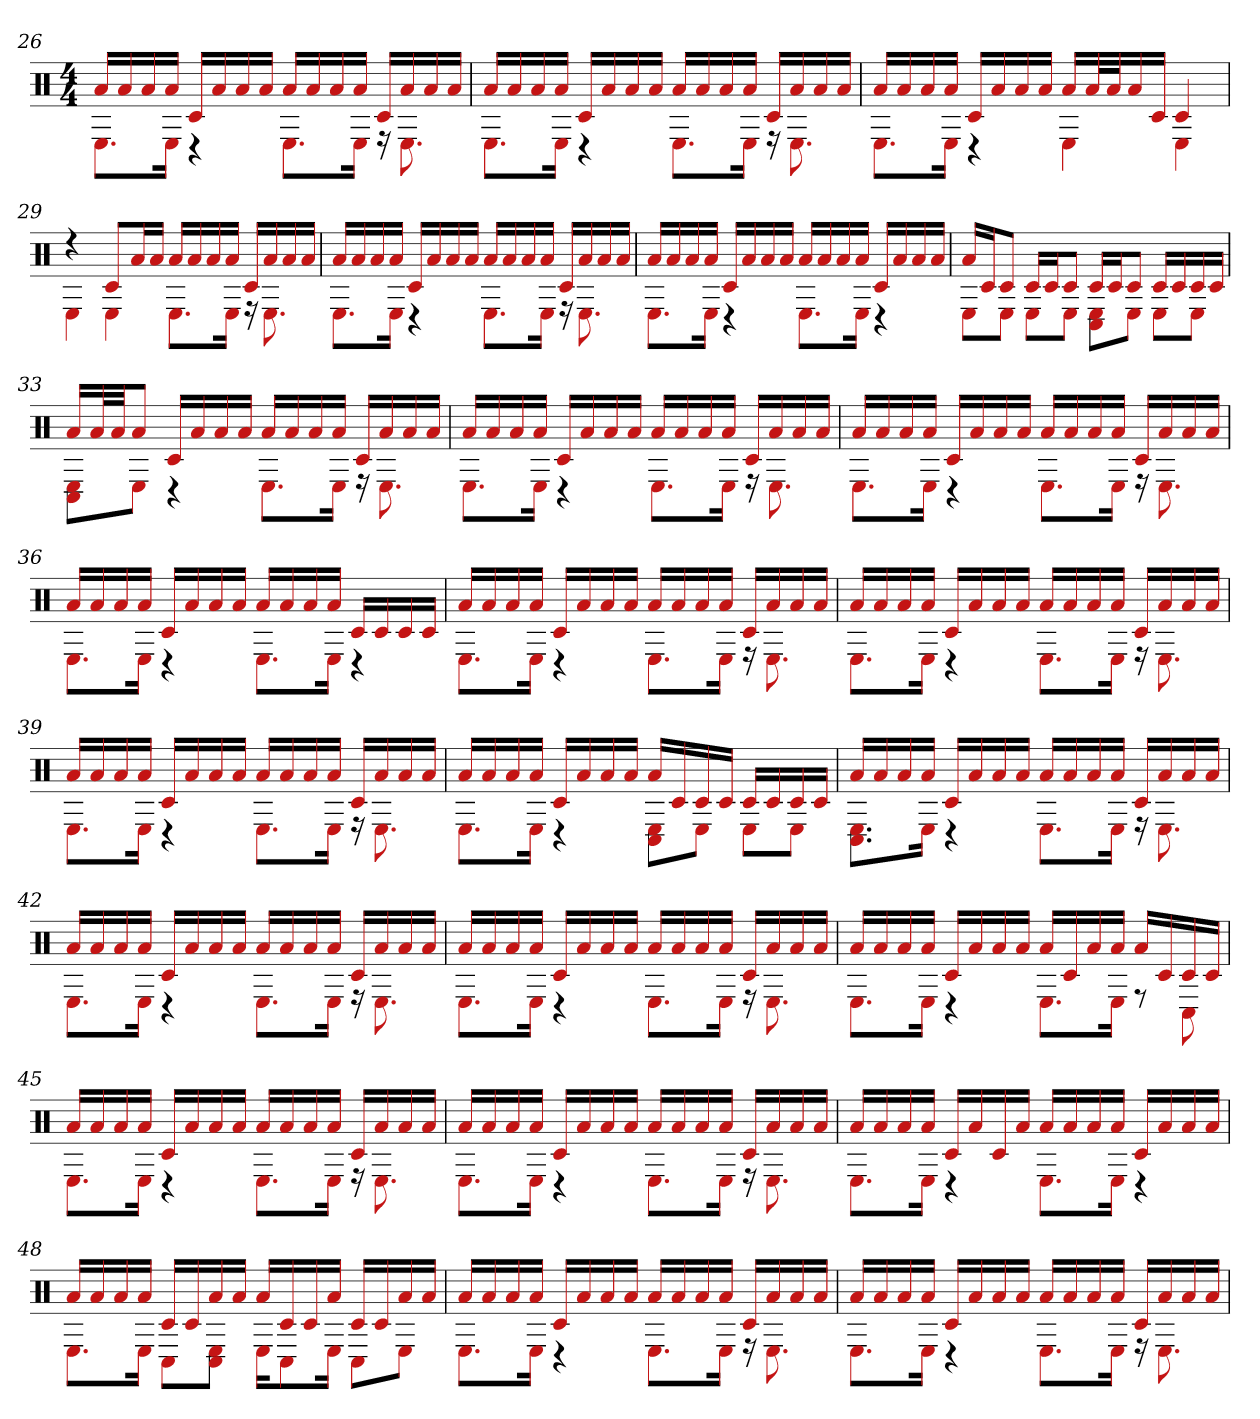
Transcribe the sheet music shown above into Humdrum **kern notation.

**kern
*part1
*staff1
*clefX
*k[]
*M4/4
=26
*^
16aLL	8.EL
16a	.
16a	.
16aJJ	16EJk
16c#LL	4r
16a	.
16a	.
16aJJ	.
16aLL	8.EL
16a	.
16a	.
16aJJ	16EJk
16c#LL	16r
16a	8.E
16a	.
16aJJ	.
=27	=27
16aLL	8.EL
16a	.
16a	.
16aJJ	16EJk
16c#LL	4r
16a	.
16a	.
16aJJ	.
16aLL	8.EL
16a	.
16a	.
16aJJ	16EJk
16c#LL	16r
16a	8.E
16a	.
16aJJ	.
=28	=28
16aLL	8.EL
16a	.
16a	.
16aJJ	16EJk
16c#LL	4r
16a	.
16a	.
16aJJ	.
16aLL	4E
32aL	.
32aJ	.
16a	.
16c#JJ	.
4c#	4E
=29	=29
4r	4E
8c#L	4E
16aL	.
16aJJ	.
16aLL	8.EL
16a	.
16a	.
16aJJ	16EJk
16c#LL	16r
16a	8.E
16a	.
16aJJ	.
=30	=30
16aLL	8.EL
16a	.
16a	.
16aJJ	16EJk
16c#LL	4r
16a	.
16a	.
16aJJ	.
16aLL	8.EL
16a	.
16a	.
16aJJ	16EJk
16c#LL	16r
16a	8.E
16a	.
16aJJ	.
=31	=31
16aLL	8.EL
16a	.
16a	.
16aJJ	16EJk
16c#LL	4r
16a	.
16a	.
16aJJ	.
16aLL	8.EL
16a	.
16a	.
16aJJ	16EJk
16c#LL	4r
16a	.
16a	.
16aJJ	.
=32	=32
16aLL	8EL
16c#J	.
8c#J	8EJ
16c#LL	8EL
16c#J	.
8c#J	8EJ
16c#LL	8E 8C#L
16c#J	.
8c#J	8EJ
16c#LL	8EL
16c#	.
16c#	8EJ
16c#JJ	.
=33	=33
16aLL	8E 8C#L
32aL	.
32aJJ	.
8aJ	8EJ
16c#LL	4r
16a	.
16a	.
16aJJ	.
16aLL	8.EL
16a	.
16a	.
16aJJ	16EJk
16c#LL	16r
16a	8.E
16a	.
16aJJ	.
=34	=34
16aLL	8.EL
16a	.
16a	.
16aJJ	16EJk
16c#LL	4r
16a	.
16a	.
16aJJ	.
16aLL	8.EL
16a	.
16a	.
16aJJ	16EJk
16c#LL	16r
16a	8.E
16a	.
16aJJ	.
=35	=35
16aLL	8.EL
16a	.
16a	.
16aJJ	16EJk
16c#LL	4r
16a	.
16a	.
16aJJ	.
16aLL	8.EL
16a	.
16a	.
16aJJ	16EJk
16c#LL	16r
16a	8.E
16a	.
16aJJ	.
=36	=36
16aLL	8.EL
16a	.
16a	.
16aJJ	16EJk
16c#LL	4r
16a	.
16a	.
16aJJ	.
16aLL	8.EL
16a	.
16a	.
16aJJ	16EJk
16c#LL	4r
16c#	.
16c#	.
16c#JJ	.
=37	=37
16aLL	8.EL
16a	.
16a	.
16aJJ	16EJk
16c#LL	4r
16a	.
16a	.
16aJJ	.
16aLL	8.EL
16a	.
16a	.
16aJJ	16EJk
16c#LL	16r
16a	8.E
16a	.
16aJJ	.
=38	=38
16aLL	8.EL
16a	.
16a	.
16aJJ	16EJk
16c#LL	4r
16a	.
16a	.
16aJJ	.
16aLL	8.EL
16a	.
16a	.
16aJJ	16EJk
16c#LL	16r
16a	8.E
16a	.
16aJJ	.
=39	=39
16aLL	8.EL
16a	.
16a	.
16aJJ	16EJk
16c#LL	4r
16a	.
16a	.
16aJJ	.
16aLL	8.EL
16a	.
16a	.
16aJJ	16EJk
16c#LL	16r
16a	8.E
16a	.
16aJJ	.
=40	=40
16aLL	8.EL
16a	.
16a	.
16aJJ	16EJk
16c#LL	4r
16a	.
16a	.
16aJJ	.
16aLL	8C# 8EL
16c#	.
16c#	8EJ
16c#JJ	.
16c#LL	8EL
16c#	.
16c#	8EJ
16c#JJ	.
=41	=41
16aLL	8.C# 8.EL
16a	.
16a	.
16aJJ	16EJk
16c#LL	4r
16a	.
16a	.
16aJJ	.
16aLL	8.EL
16a	.
16a	.
16aJJ	16EJk
16c#LL	16r
16a	8.E
16a	.
16aJJ	.
=42	=42
16aLL	8.EL
16a	.
16a	.
16aJJ	16EJk
16c#LL	4r
16a	.
16a	.
16aJJ	.
16aLL	8.EL
16a	.
16a	.
16aJJ	16EJk
16c#LL	16r
16a	8.E
16a	.
16aJJ	.
=43	=43
16aLL	8.EL
16a	.
16a	.
16aJJ	16EJk
16c#LL	4r
16a	.
16a	.
16aJJ	.
16aLL	8.EL
16a	.
16a	.
16aJJ	16EJk
16c#LL	16r
16a	8.E
16a	.
16aJJ	.
=44	=44
16aLL	8.EL
16a	.
16a	.
16aJJ	16EJk
16c#LL	4r
16a	.
16a	.
16aJJ	.
16aLL	8.EL
16c#	.
16a	.
16aJJ	16EJk
16aLL	8r
16c#	.
16c#	8C#
16c#JJ	.
=45	=45
16aLL	8.EL
16a	.
16a	.
16aJJ	16EJk
16c#LL	4r
16a	.
16a	.
16aJJ	.
16aLL	8.EL
16a	.
16a	.
16aJJ	16EJk
16c#LL	16r
16a	8.E
16a	.
16aJJ	.
=46	=46
16aLL	8.EL
16a	.
16a	.
16aJJ	16EJk
16c#LL	4r
16a	.
16a	.
16aJJ	.
16aLL	8.EL
16a	.
16a	.
16aJJ	16EJk
16c#LL	16r
16a	8.E
16a	.
16aJJ	.
=47	=47
16aLL	8.EL
16a	.
16a	.
16aJJ	16EJk
16c#LL	4r
16a	.
16c#	.
16aJJ	.
16aLL	8.EL
16a	.
16a	.
16aJJ	16EJk
16c#LL	4r
16a	.
16a	.
16aJJ	.
=48	=48
16aLL	8.EL
16a	.
16a	.
16aJJ	16EJk
16c#LL	8C#L
16c#	.
16a	8C# 8EJ
16aJJ	.
16aLL	16EKL
16c#	8C#
16c#	.
16aJJ	16EJk
16c#LL	8C#L
16c#	.
16a	8EJ
16aJJ	.
=49	=49
16aLL	8.EL
16a	.
16a	.
16aJJ	16EJk
16c#LL	4r
16a	.
16a	.
16aJJ	.
16aLL	8.EL
16a	.
16a	.
16aJJ	16EJk
16c#LL	16r
16a	8.E
16a	.
16aJJ	.
=50	=50
16aLL	8.EL
16a	.
16a	.
16aJJ	16EJk
16c#LL	4r
16a	.
16a	.
16aJJ	.
16aLL	8.EL
16a	.
16a	.
16aJJ	16EJk
16c#LL	16r
16a	8.E
16a	.
16aJJ	.
*v	*v
=
*-
